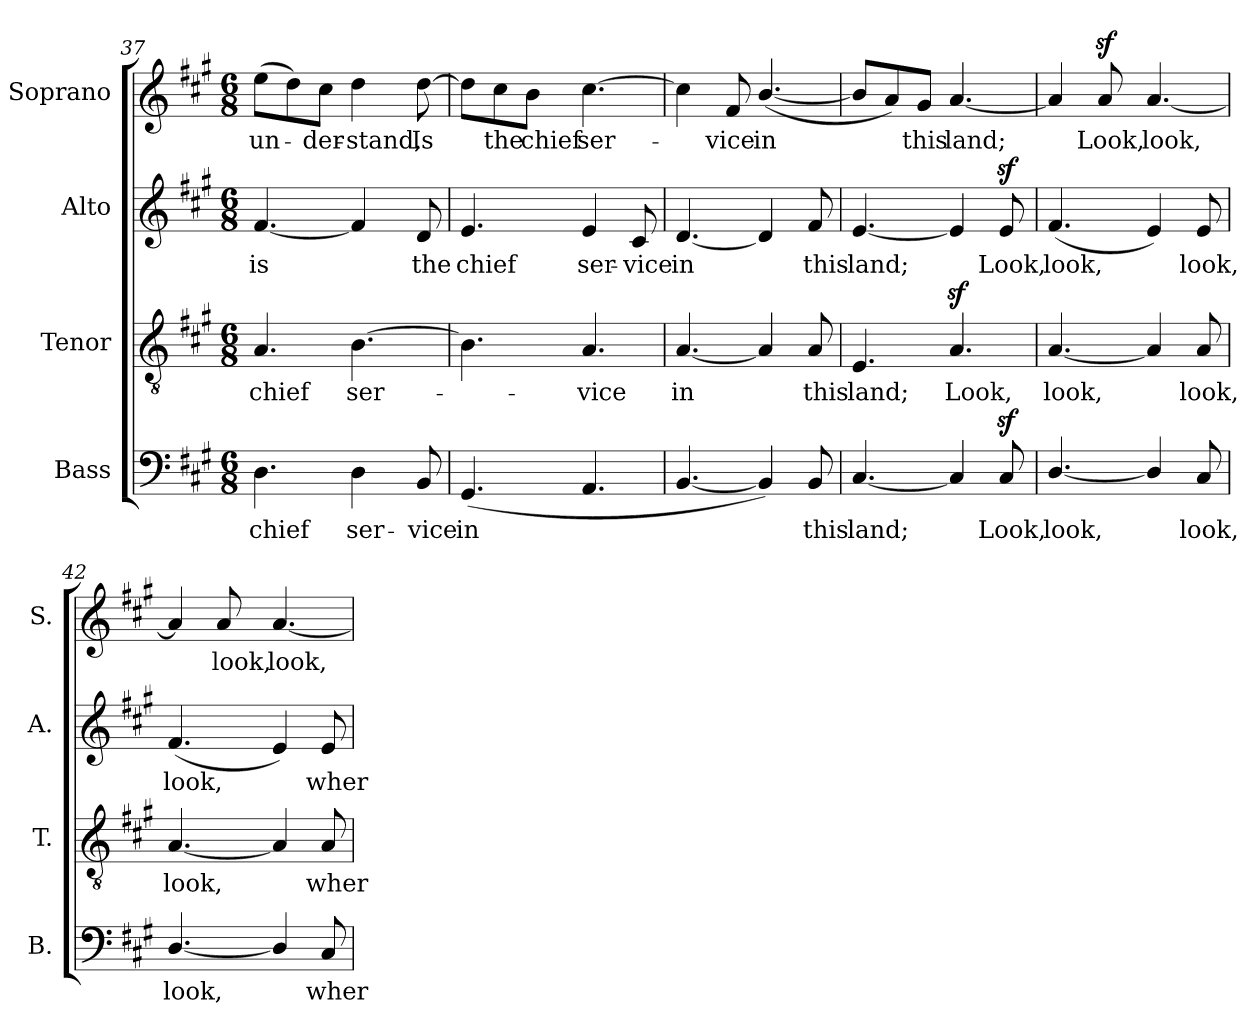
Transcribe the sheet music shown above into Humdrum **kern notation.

**kern	**text	**kern	**text	**kern	**text	**kern	**text
*part4	*part4	*part3	*part3	*part2	*part2	*part1	*part1
*staff4	*staff4	*staff3	*staff3	*staff2	*staff2	*staff1	*staff1
*I"Bass	*	*I"Tenor	*	*I"Alto	*	*I"Soprano	*
*I'B.	*	*I'T.	*	*I'A.	*	*I'S.	*
*clefF4	*	*clefGv2	*	*clefG2	*	*clefG2	*
*	*	*ITrd7c12	*	*	*	*	*
*k[f#c#g#]	*	*k[f#c#g#]	*	*k[f#c#g#]	*	*k[f#c#g#]	*
*A:	*	*A:	*	*A:	*	*A:	*
*M6/8	*	*M6/8	*	*M6/8	*	*M6/8	*
=37	=37	=37	=37	=37	=37	=37	=37
!	!LO:LY:b:color=#000000	!	!	!	!	!	!
!	!	!	!LO:LY:b:color=#000000	!	!	!	!
!	!	!	!	!	!LO:LY:b:color=#000000	!	!
!	!	!	!	!	!	!	!LO:LY:b:color=#000000
4.Di\	chief	4.AAi/	chief	[4.f#i/	is	(8eei\L	un-
.	.	.	.	.	.	8ddi\)	.
!	!	!	!	!	!	!	!LO:LY:b:color=#000000
.	.	.	.	.	.	8cc#i\J	-der-
!	!LO:LY:b:color=#000000	!	!	!	!	!	!
!	!	!	!LO:LY:b:color=#000000	!	!	!	!
!	!	!	!	!	!	!	!LO:LY:b:color=#000000
4Di\	ser-	[4.BBi\	ser-	4f#i/]	.	4ddi\	-stand,
!	!LO:LY:b:color=#000000	!	!	!	!	!	!
!	!	!	!	!	!LO:LY:b:color=#000000	!	!
!	!	!	!	!	!	!	!LO:LY:b:color=#000000
8BBi/	-vice	.	.	8di/	the	[8ddi\	Is
=38	=38	=38	=38	=38	=38	=38	=38
!	!LO:LY:b:color=#000000	!	!	!	!	!	!
!	!	!	!	!	!LO:LY:b:color=#000000	!	!
(4.GG#i/	in	4.BBi\]	.	4.ei/	chief	8ddi\L]	.
!	!	!	!	!	!	!	!LO:LY:b:color=#000000
.	.	.	.	.	.	8cc#i\	the
!	!	!	!	!	!	!	!LO:LY:b:color=#000000
.	.	.	.	.	.	8bi\J	chief
!	!	!	!LO:LY:b:color=#000000	!	!	!	!
!	!	!	!	!	!LO:LY:b:color=#000000	!	!
!	!	!	!	!	!	!	!LO:LY:b:color=#000000
4.AAi/	.	4.AAi/	-vice	4ei/	ser-	[4.cc#i\	ser-
!	!	!	!	!	!LO:LY:b:color=#000000	!	!
.	.	.	.	8c#i/	-vice	.	.
=39	=39	=39	=39	=39	=39	=39	=39
!	!	!	!LO:LY:b:color=#000000	!	!	!	!
!	!	!	!	!	!LO:LY:b:color=#000000	!	!
[4.BBi/	.	[4.AAi/	in	[4.di/	in	4cc#i\]	.
!	!	!	!	!	!	!	!LO:LY:b:color=#000000
.	.	.	.	.	.	8f#i/	-vice
!	!	!	!	!	!	!	!LO:LY:b:color=#000000
4BBi/])	.	4AAi/]	.	4di/]	.	([4.bi/	in
!	!LO:LY:b:color=#000000	!	!	!	!	!	!
!	!	!	!LO:LY:b:color=#000000	!	!	!	!
!	!	!	!	!	!LO:LY:b:color=#000000	!	!
8BBi/	this	8AAi/	this	8f#i/	this	.	.
=40	=40	=40	=40	=40	=40	=40	=40
!	!LO:LY:b:color=#000000	!	!	!	!	!	!
!	!	!	!LO:LY:b:color=#000000	!	!	!	!
!	!	!	!	!	!LO:LY:b:color=#000000	!	!
[4.C#i/	land;	4.EEi/	land;	[4.ei/	land;	8bi/L]	.
.	.	.	.	.	.	8ai/)	.
!	!	!	!	!	!	!	!LO:LY:b:color=#000000
.	.	.	.	.	.	8g#i/J	this
!	!	!	!LO:LY:b:color=#000000	!	!	!	!
!	!	!	!	!	!	!	!LO:LY:b:color=#000000
4C#i/]	.	4.AAzi/	Look,	4ei/]	.	[4.ai/	land;
!	!LO:LY:b:color=#000000	!	!	!	!	!	!
!	!	!	!	!	!LO:LY:b:color=#000000	!	!
8C#zi/	Look,	.	.	8ezi/	Look,	.	.
!!LO:LB:g=z
=41	=41	=41	=41	=41	=41	=41	=41
!	!LO:LY:b:color=#000000	!	!	!	!	!	!
!	!	!	!LO:LY:b:color=#000000	!	!	!	!
!	!	!	!	!	!LO:LY:b:color=#000000	!	!
[4.Di/	look,	[4.AAi/	look,	(4.f#i/	look,	4ai/]	.
!	!	!	!	!	!	!	!LO:LY:b:color=#000000
.	.	.	.	.	.	8azi/	Look,
!	!	!	!	!	!	!	!LO:LY:b:color=#000000
4Di/]	.	4AAi/]	.	4ei/)	.	[4.ai/	look,
!	!LO:LY:b:color=#000000	!	!	!	!	!	!
!	!	!	!LO:LY:b:color=#000000	!	!	!	!
!	!	!	!	!	!LO:LY:b:color=#000000	!	!
8C#i/	look,	8AAi/	look,	8ei/	look,	.	.
=42	=42	=42	=42	=42	=42	=42	=42
!	!LO:LY:b:color=#000000	!	!	!	!	!	!
!	!	!	!LO:LY:b:color=#000000	!	!	!	!
!	!	!	!	!	!LO:LY:b:color=#000000	!	!
[4.Di/	look,	[4.AAi/	look,	(4.f#i/	look,	4ai/]	.
!	!	!	!	!	!	!	!LO:LY:b:color=#000000
.	.	.	.	.	.	8ai/	look,
!	!	!	!	!	!	!	!LO:LY:b:color=#000000
4Di/]	.	4AAi/]	.	4ei/)	.	[4.ai/	look,
!	!LO:LY:b:color=#000000	!	!	!	!	!	!
!	!	!	!LO:LY:b:color=#000000	!	!	!	!
!	!	!	!	!	!LO:LY:b:color=#000000	!	!
8C#i/	wher-	8AAi/	wher-	8ei/	wher-	.	.
=	=	=	=	=	=	=	=
*-	*-	*-	*-	*-	*-	*-	*-
